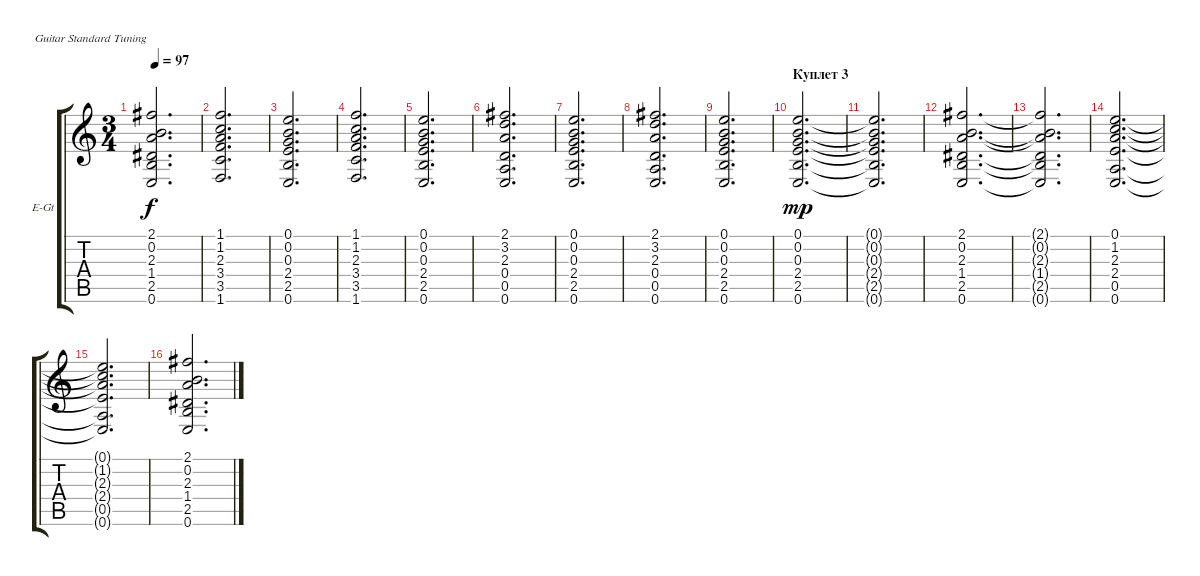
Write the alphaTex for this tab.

\defaultSystemsLayout 4
\bracketExtendMode groupsimilarinstruments
\firstSystemTrackNameOrientation horizontal
\otherSystemsTrackNameOrientation horizontal
\track ("Electric Guitar" "E-Gt") {instrument electricguitarclean}
\staff {score tabs}
\tuning (E4 B3 G3 D3 A2 E2)
\ts (3 4)
\tempo 97
\clef g2
\scale
0.333333
\ks c
(0.6{t} 2.5{t} 1.4{t} 2.3{t} 0.2{t} 2.1{t}).2{d dy f} |
\scale
0.333333 (1.6 3.5 3.4 2.3 1.2 1.1).2{d} |
\scale
0.333333 (0.6 2.5 2.4 0.3 0.2 0.1).2{d} |
\scale
0.333333 (1.6 3.5 3.4 2.3 1.2 1.1).2{d} |
\scale
0.333333 (0.6 2.5 2.4 0.3 0.2 0.1).2{d} |
\scale
0.333333 (0.6 0.5 0.4 2.3 3.2 2.1).2{d} |
\scale
0.333333 (0.6 2.5 2.4 0.3 0.2 0.1).2{d} |
\scale
0.333333 (0.6 0.5 0.4 2.3 3.2 2.1).2{d} |
\scale
0.333333 (0.6 2.5 2.4 0.3 0.2 0.1).2{d} |
\section ("" "Куплет 3")
\scale
0.333333 (0.6 2.5 2.4 0.3 0.2 0.1).2{d dy mp} |
\scale
0.333333 (0.6{t} 2.5{t} 2.4{t} 0.3{t} 0.2{t} 0.1{t}).2{d} |
\scale
0.333333 (0.6 2.5 1.4 2.3 0.2 2.1).2{d} |
\scale
0.333333 (0.6{t} 2.5{t} 1.4{t} 2.3{t} 0.2{t} 2.1{t}).2{d} |
\scale
0.333333 (0.6 0.5 2.4 2.3 1.2 0.1).2{d} |
\scale
0.333333 (0.6{t} 0.5{t} 2.4{t} 2.3{t} 1.2{t} 0.1{t}).2{d} |
\scale
0.333333 (0.6 2.5 1.4 2.3 0.2 2.1).2{d}
